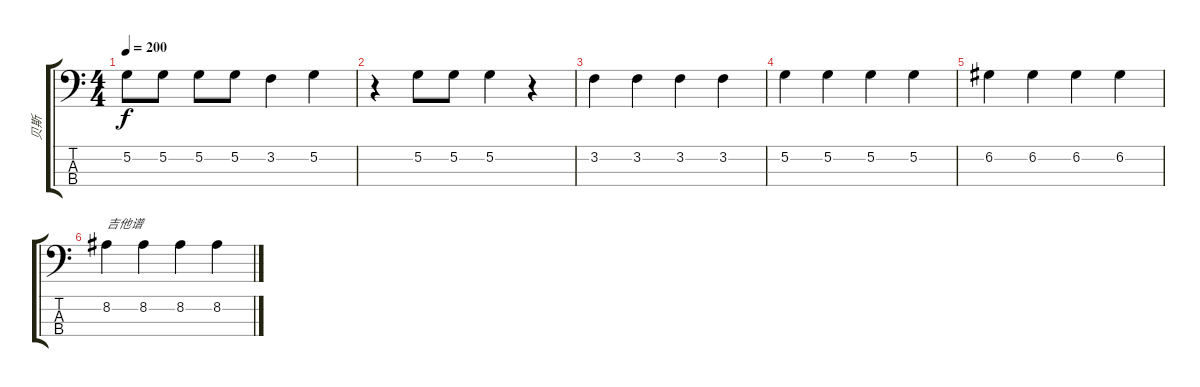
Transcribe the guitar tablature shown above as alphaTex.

\track ("贝斯" "贝斯") {instrument acousticguitarsteel}
\staff {score tabs}
\tuning (G2 D2 A1 E1) {hide}
\ts (4 4)
\tempo 200
\clef f4
\ks c
5.2.8{dy f} 5.2.8 5.2.8 5.2.8 3.2.4 5.2.4 |
r.4 5.2.8 5.2.8 5.2.4 r.4 |
3.2.4 3.2.4 3.2.4 3.2.4 |
5.2.4 5.2.4 5.2.4 5.2.4 |
6.2.4 6.2.4 6.2.4 6.2.4 |
8.2.4{txt "吉他谱"} 8.2.4 8.2.4 8.2.4
